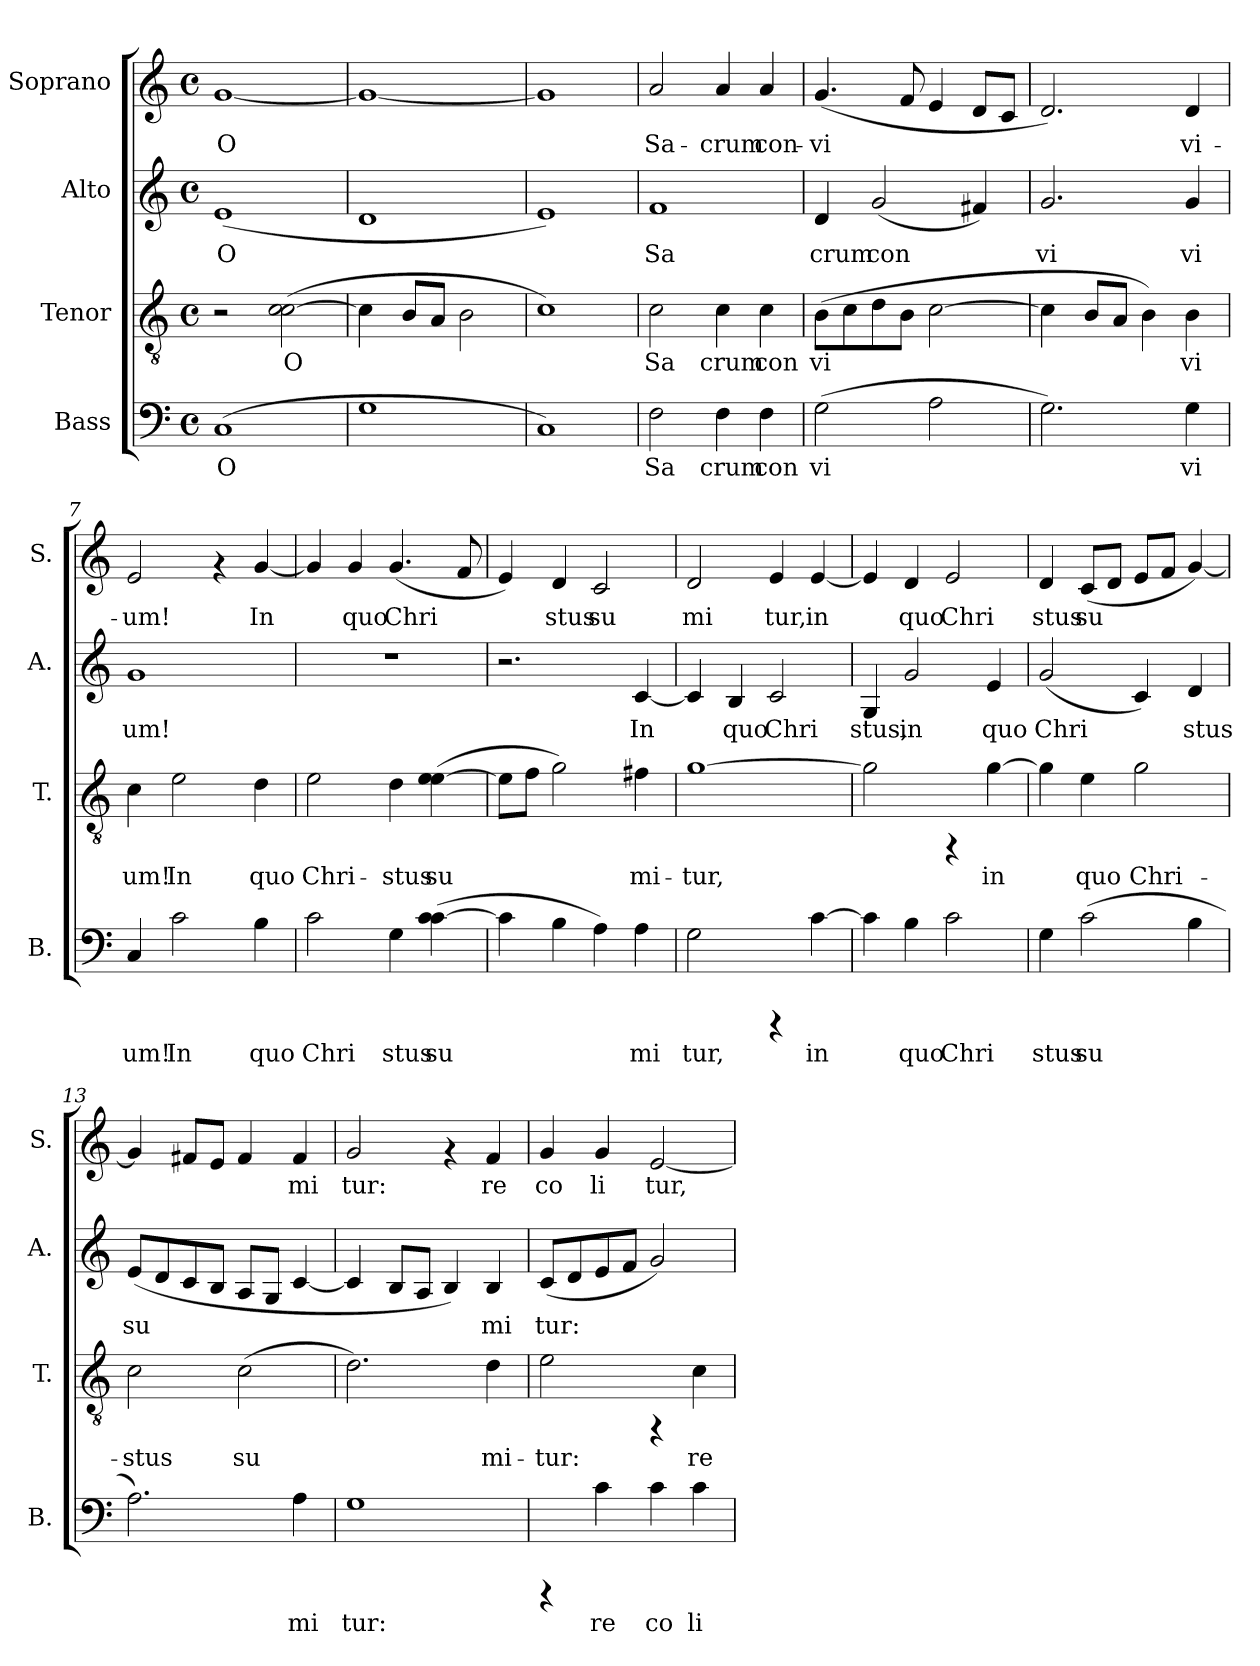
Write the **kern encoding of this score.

**kern	**text	**kern	**text	**kern	**text	**kern	**text
*part4	*part4	*part3	*part3	*part2	*part2	*part1	*part1
*staff4	*staff4	*staff3	*staff3	*staff2	*staff2	*staff1	*staff1
*I"Bass	*	*I"Tenor	*	*I"Alto	*	*I"Soprano	*
*I'B.	*	*I'T.	*	*I'A.	*	*I'S.	*
!!LO:PB:g=z
*stria5	*	*stria5	*	*stria5	*	*stria5	*
*clefF4	*	*clefGv2	*	*clefG2	*	*clefG2	*
*k[]	*	*k[]	*	*k[]	*	*k[]	*
*C:	*	*C:	*	*C:	*	*C:	*
*M4/4	*	*M4/4	*	*M4/4	*	*M4/4	*
*met(c)	*	*met(c)	*	*met(c)	*	*met(c)	*
=1	=1	=1	=1	=1	=1	=1	=1
!	!LO:LY:b:cj	!	!	!	!LO:LY:b:cj	!	!LO:LY:b:cj
(>1C	O	2r	.	(<1e	O	[<1g	O
!	!	!	!LO:LY:b:cj	!	!	!	!
.	.	(>2c\ [>2c\	O	.	.	.	.
=2	=2	=2	=2	=2	=2	=2	=2
!	!LO:LY:b:cj	!	!LO:LY:b:cj	!	!LO:LY:b:cj	!	!LO:LY:b:cj
1G	.	4c\]	.	1d	.	1g_<	.
!	!	!	!LO:LY:b:cj	!	!	!	!
.	.	8B/L	.	.	.	.	.
!	!	!	!LO:LY:b:cj	!	!	!	!
.	.	8A/J	.	.	.	.	.
!	!	!	!LO:LY:b:cj	!	!	!	!
.	.	2B\	.	.	.	.	.
=3	=3	=3	=3	=3	=3	=3	=3
!	!LO:LY:b:cj	!	!LO:LY:b:cj	!	!LO:LY:b:cj	!	!LO:LY:b:cj
1C)	.	1c)	.	1e)	.	1g]	.
=4	=4	=4	=4	=4	=4	=4	=4
!	!LO:LY:b:cj	!	!LO:LY:b:cj	!	!LO:LY:b:cj	!	!LO:LY:b:cj
2F\	Sa	2c\	Sa	1f	Sa	2a/	Sa-
!	!LO:LY:b:cj	!	!LO:LY:b:cj	!	!	!	!LO:LY:b:cj
4F\	crum	4c\	crum	.	.	4a/	-crum
!	!LO:LY:b:cj	!	!LO:LY:b:cj	!	!	!	!LO:LY:b:cj
4F\	con	4c\	con	.	.	4a/	con-
=5	=5	=5	=5	=5	=5	=5	=5
!	!LO:LY:b:cj	!	!LO:LY:b:cj	!	!LO:LY:b:cj	!	!LO:LY:b:cj
(>2G\	vi	(>8B\L	vi	4d/	crum	(<4.g/	-vi-
!	!	!	!LO:LY:b:cj	!	!	!	!
.	.	8c\	.	.	.	.	.
!	!	!	!LO:LY:b:cj	!	!LO:LY:b:cj	!	!
.	.	8d\	.	(<2g/	con	.	.
!	!	!	!LO:LY:b:cj	!	!	!	!LO:LY:b:cj
.	.	8B\J	.	.	.	8f/	--
!	!LO:LY:b:cj	!	!LO:LY:b:cj	!	!	!	!LO:LY:b:cj
2A\	.	[>2c\	.	.	.	4e/	--
!	!	!	!	!	!LO:LY:b:cj	!	!LO:LY:b:cj
.	.	.	.	4f#X/)	.	8d/L	--
!	!	!	!	!	!	!	!LO:LY:b:cj
.	.	.	.	.	.	8c/J	--
=6	=6	=6	=6	=6	=6	=6	=6
!	!LO:LY:b:cj	!	!LO:LY:b:cj	!	!LO:LY:b:cj	!	!LO:LY:b:cj
2.G\)	.	4c\]	.	2.g/	vi	2.d/)	--
!	!	!	!LO:LY:b:cj	!	!	!	!
.	.	8B/L	.	.	.	.	.
!	!	!	!LO:LY:b:cj	!	!	!	!
.	.	8A/J	.	.	.	.	.
!	!	!	!LO:LY:b:cj	!	!	!	!
.	.	4B\)	.	.	.	.	.
!	!LO:LY:b:cj	!	!LO:LY:b:cj	!	!LO:LY:b:cj	!	!LO:LY:b:cj
4G\	vi	4B\	vi	4g/	vi	4d/	-vi-
!!LO:LB:g=z
=7	=7	=7	=7	=7	=7	=7	=7
!	!LO:LY:b:cj	!	!LO:LY:b:cj	!	!LO:LY:b:cj	!	!LO:LY:b:cj
4C/	um!	4c\	um!	1g	um!	2e/	-um!
!	!LO:LY:b:cj	!	!LO:LY:b:cj	!	!	!	!
2c\	In	2e\	In	.	.	.	.
.	.	.	.	.	.	4rf	.
!	!LO:LY:b:cj	!	!LO:LY:b:cj	!	!	!	!LO:LY:b:cj
4B\	quo	4d\	quo	.	.	[<4g/	In
=8	=8	=8	=8	=8	=8	=8	=8
!	!LO:LY:b:cj	!	!LO:LY:b:cj	!	!	!	!LO:LY:b:cj
2c\	Chri	2e\	Chri-	1r	.	4g/]	.
!	!	!	!	!	!	!	!LO:LY:b:cj
.	.	.	.	.	.	4g/	quo
!	!LO:LY:b:cj	!	!LO:LY:b:cj	!	!	!	!LO:LY:b:cj
4G\	stus	4d\	-stus	.	.	(<4.g/	Chri
!	!LO:LY:b:cj	!	!LO:LY:b:cj	!	!	!	!
(>4c\ [>4c\	su	(>4e\ [>4e\	su-	.	.	.	.
!	!	!	!	!	!	!	!LO:LY:b:cj
.	.	.	.	.	.	8f/	.
=9	=9	=9	=9	=9	=9	=9	=9
!	!LO:LY:b:cj	!	!LO:LY:b:cj	!	!	!	!LO:LY:b:cj
4c\]	.	8e\L]	--	2.r	.	4e/)	.
!	!	!	!LO:LY:b:cj	!	!	!	!
.	.	8f\J	--	.	.	.	.
!	!LO:LY:b:cj	!	!LO:LY:b:cj	!	!	!	!LO:LY:b:cj
4B\	.	2g\)	--	.	.	4d/	stus
!	!LO:LY:b:cj	!	!	!	!	!	!LO:LY:b:cj
4A\)	.	.	.	.	.	2c/	su
!	!LO:LY:b:cj	!	!LO:LY:b:cj	!	!LO:LY:b:cj	!	!
4A\	mi	4f#X\	-mi-	[<4c/	In	.	.
=10	=10	=10	=10	=10	=10	=10	=10
!	!LO:LY:b:cj	!	!LO:LY:b:cj	!	!LO:LY:b:cj	!	!LO:LY:b:cj
2G\	tur,	[>1g	-tur,	4c/]	.	2d/	mi
!	!	!	!	!	!LO:LY:b:cj	!	!
.	.	.	.	4B/	quo	.	.
!	!	!	!	!	!LO:LY:b:cj	!	!LO:LY:b:cj
4rCCC	.	.	.	2c/	Chri	4e/	tur,
!	!LO:LY:b:cj	!	!	!	!	!	!LO:LY:b:cj
[>4c\	in	.	.	.	.	[<4e/	in
=11	=11	=11	=11	=11	=11	=11	=11
!	!LO:LY:b:cj	!	!LO:LY:b:cj	!	!LO:LY:b:cj	!	!LO:LY:b:cj
4c\]	.	2g\]	.	4G/	stus,	4e/]	.
!	!LO:LY:b:cj	!	!	!	!LO:LY:b:cj	!	!LO:LY:b:cj
4B\	quo	.	.	2g/	in	4d/	quo
!	!LO:LY:b:cj	!	!	!	!	!	!LO:LY:b:cj
2c\	Chri	4rFF	.	.	.	2e/	Chri
!	!	!	!LO:LY:b:cj	!	!LO:LY:b:cj	!	!
.	.	[>4g\	in	4e/	quo	.	.
=12	=12	=12	=12	=12	=12	=12	=12
!	!LO:LY:b:cj	!	!LO:LY:b:cj	!	!LO:LY:b:cj	!	!LO:LY:b:cj
4G\	stus	4g\]	.	(<2g/	Chri	4d/	stus
!	!LO:LY:b:cj	!	!LO:LY:b:cj	!	!	!	!LO:LY:b:cj
(>2c\	su	4e\	quo	.	.	(<8c/L	su
!	!	!	!	!	!	!	!LO:LY:b:cj
.	.	.	.	.	.	8d/J	.
!	!	!	!LO:LY:b:cj	!	!LO:LY:b:cj	!	!LO:LY:b:cj
.	.	2g\	Chri-	4c/)	.	8e/L	.
!	!	!	!	!	!	!	!LO:LY:b:cj
.	.	.	.	.	.	8f/J	.
!	!LO:LY:b:cj	!	!	!	!LO:LY:b:cj	!	!LO:LY:b:cj
4B\	.	.	.	4d/	stus	[<4g/)	.
!!LO:PB:g=z
=13	=13	=13	=13	=13	=13	=13	=13
!	!LO:LY:b:cj	!	!LO:LY:b:cj	!	!LO:LY:b:cj	!	!LO:LY:b:cj
2.A\)	.	2c\	-stus	(<8e/L	su	4g/]	.
!	!	!	!	!	!LO:LY:b:cj	!	!
.	.	.	.	8d/	.	.	.
!	!	!	!	!	!LO:LY:b:cj	!	!LO:LY:b:cj
.	.	.	.	8c/	.	8f#X/L	.
!	!	!	!	!	!LO:LY:b:cj	!	!LO:LY:b:cj
.	.	.	.	8B/J	.	8e/J	.
!	!	!	!LO:LY:b:cj	!	!LO:LY:b:cj	!	!LO:LY:b:cj
.	.	(>2c\	su-	8A/L	.	4f#/	.
!	!	!	!	!	!LO:LY:b:cj	!	!
.	.	.	.	8G/J	.	.	.
!	!LO:LY:b:cj	!	!	!	!LO:LY:b:cj	!	!LO:LY:b:cj
4A\	mi	.	.	[<4c/	.	4f#/	mi
=14	=14	=14	=14	=14	=14	=14	=14
!	!LO:LY:b:cj	!	!LO:LY:b:cj	!	!LO:LY:b:cj	!	!LO:LY:b:cj
1G	tur:	2.d\)	--	4c/]	.	2g/	tur:
!	!	!	!	!	!LO:LY:b:cj	!	!
.	.	.	.	8B/L	.	.	.
!	!	!	!	!	!LO:LY:b:cj	!	!
.	.	.	.	8A/J	.	.	.
!	!	!	!	!	!LO:LY:b:cj	!	!
.	.	.	.	4B/)	.	4rf	.
!	!	!	!LO:LY:b:cj	!	!LO:LY:b:cj	!	!LO:LY:b:cj
.	.	4d\	-mi-	4B/	mi	4f/	re
=15	=15	=15	=15	=15	=15	=15	=15
!	!	!	!LO:LY:b:cj	!	!LO:LY:b:cj	!	!LO:LY:b:cj
4rCCC	.	2e\	-tur:	(<8c/L	tur:	4g/	co
!	!	!	!	!	!LO:LY:b:cj	!	!
.	.	.	.	8d/	.	.	.
!	!LO:LY:b:cj	!	!	!	!LO:LY:b:cj	!	!LO:LY:b:cj
4c\	re	.	.	8e/	.	4g/	li
!	!	!	!	!	!LO:LY:b:cj	!	!
.	.	.	.	8f/J	.	.	.
!	!LO:LY:b:cj	!	!	!	!LO:LY:b:cj	!	!LO:LY:b:cj
4c\	co	4rFF	.	2g/)	.	[<2e/	tur,
!	!LO:LY:b:cj	!	!LO:LY:b:cj	!	!	!	!
4c\	li	4c\	re-	.	.	.	.
=	=	=	=	=	=	=	=
*-	*-	*-	*-	*-	*-	*-	*-
